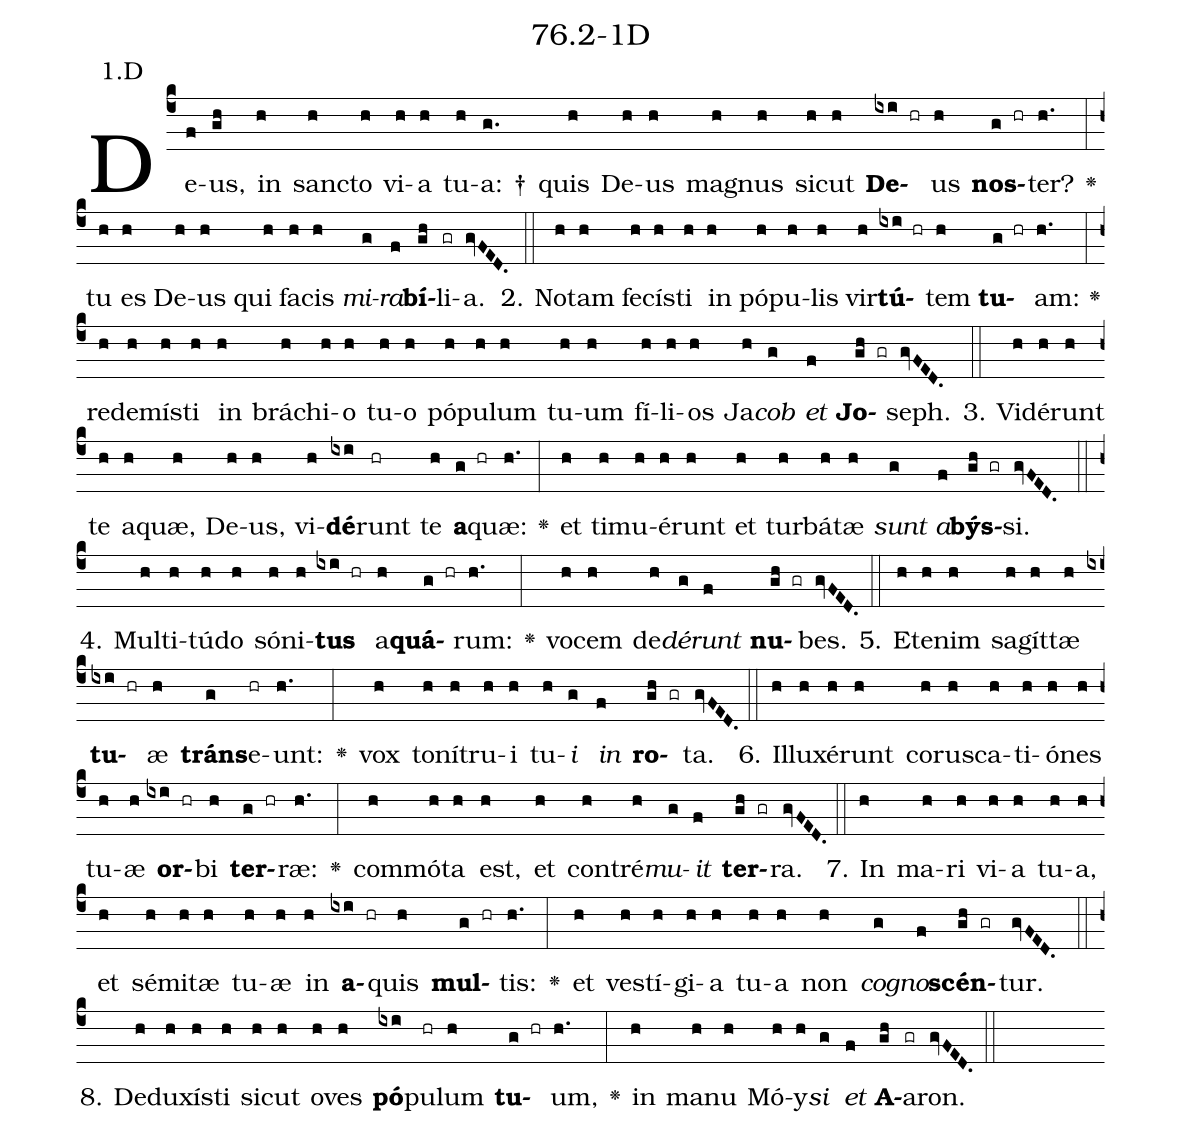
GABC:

name: 76.2-1D;
annotation: 1.D;
%%
(c4)De(f)us,(gh) in(h) sanc(h)to(h) vi(h)a(h) tu(h)a: †(g.) quis(h) De(h)us(h) ma(h)gnus(h) sic(h)ut(h) <b>De</b>(ixi hr)us(h) <b>nos</b>(g hr)ter?(h.) <v>\greheightstar</v>(:) tu(h) es(h) De(h)us(h) qui(h) fa(h)cis(h) <i>mi</i>(g)<i>ra</i>(f)<b>bí</b>(gh)li(gr)a.(gvFED.) (::)
2. No(h)tam(h) fe(h)cís(h)ti(h) in(h) pó(h)pu(h)lis(h) vir(h)<b>tú</b>(ixi hr)tem(h) <b>tu</b>(g hr)am:(h.) <v>\greheightstar</v>(:) red(h)e(h)mís(h)ti(h) in(h) brá(h)chi(h)o(h) tu(h)o(h) pó(h)pu(h)lum(h) tu(h)um(h) fí(h)li(h)os(h) Ja(h)<i>cob</i>(g) <i>et</i>(f) <b>Jo</b>(gh gr)seph.(gvFED.) (::)
3. Vi(h)dé(h)runt(h) te(h) a(h)quæ,(h) De(h)us,(h) vi(h)<b>dé</b>(ixi)runt(hr) te(h) <b>a</b>(g hr)quæ:(h.) <v>\greheightstar</v>(:) et(h) ti(h)mu(h)é(h)runt(h) et(h) tur(h)bá(h)tæ(h) <i>sunt</i>(g) <i>a</i>(f)<b>býs</b>(gh gr)si.(gvFED.) (::)
4. Mul(h)ti(h)tú(h)do(h) só(h)ni(h)<b>tus</b>(ixi hr) a(h)<b>quá</b>(g hr)rum:(h.) <v>\greheightstar</v>(:) vo(h)cem(h) de(h)<i>dé</i>(g)<i>runt</i>(f) <b>nu</b>(gh gr)bes.(gvFED.) (::)
5. Et(h)e(h)nim(h) sa(h)gít(h)tæ(h) <b>tu</b>(ixi hr)æ(h) <b>tráns</b>(g)e(hr)unt:(h.) <v>\greheightstar</v>(:) vox(h) to(h)ní(h)tru(h)i(h) tu(h)<i>i</i>(g) <i>in</i>(f) <b>ro</b>(gh gr)ta.(gvFED.) (::)
6. Il(h)lu(h)xé(h)runt(h) co(h)rus(h)ca(h)ti(h)ó(h)nes(h) tu(h)æ(h) <b>or</b>(ixi hr)bi(h) <b>ter</b>(g hr)ræ:(h.) <v>\greheightstar</v>(:) com(h)mó(h)ta(h) est,(h) et(h) con(h)tré(h)<i>mu</i>(g)<i>it</i>(f) <b>ter</b>(gh gr)ra.(gvFED.) (::)
7. In(h) ma(h)ri(h) vi(h)a(h) tu(h)a,(h) et(h) sé(h)mi(h)tæ(h) tu(h)æ(h) in(h) <b>a</b>(ixi hr)quis(h) <b>mul</b>(g hr)tis:(h.) <v>\greheightstar</v>(:) et(h) ves(h)tí(h)gi(h)a(h) tu(h)a(h) non(h) <i>co</i>(g)<i>gno</i>(f)<b>scén</b>(gh gr)tur.(gvFED.) (::)
8. De(h)du(h)xís(h)ti(h) sic(h)ut(h) o(h)ves(h) <b>pó</b>(ixi)pu(hr)lum(h) <b>tu</b>(g hr)um,(h.) <v>\greheightstar</v>(:) in(h) ma(h)nu(h) Mó(h)y(h)<i>si</i>(g) <i>et</i>(f) <b>A</b>(gh)a(gr)ron.(gvFED.) (::)
